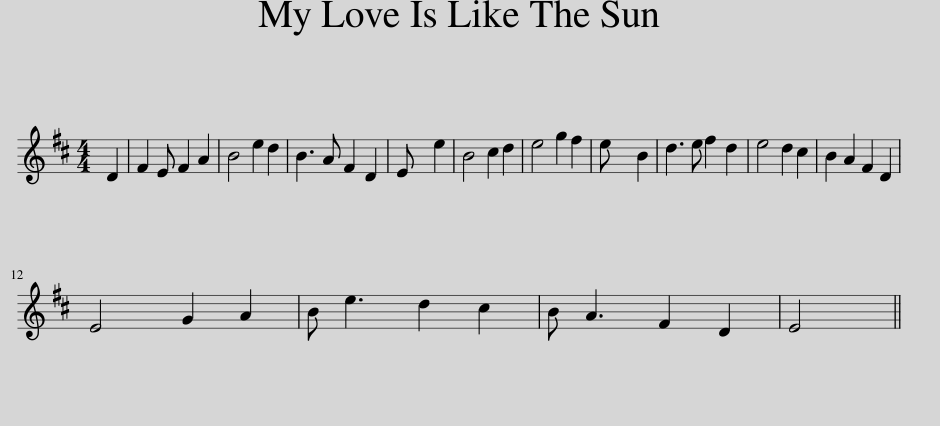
X:1
L:1/8
M:4/4
I:linebreak $
K:D
V:1 treble
V:1
 D2 | F2 E F2 A2 | B4 e2 d2 | B3 A F2 D2 | E x4 e2 | %5
 B4 c2 d2 | e4 g2 f2 | e x4 B2 | d3 e f2 d2 | e4 d2 c2 | %10
 B2 A2 F2 D2 |$ E4 G2 A2 | B e3 d2 c2 | B A3 F2 D2 | E4 || %15
